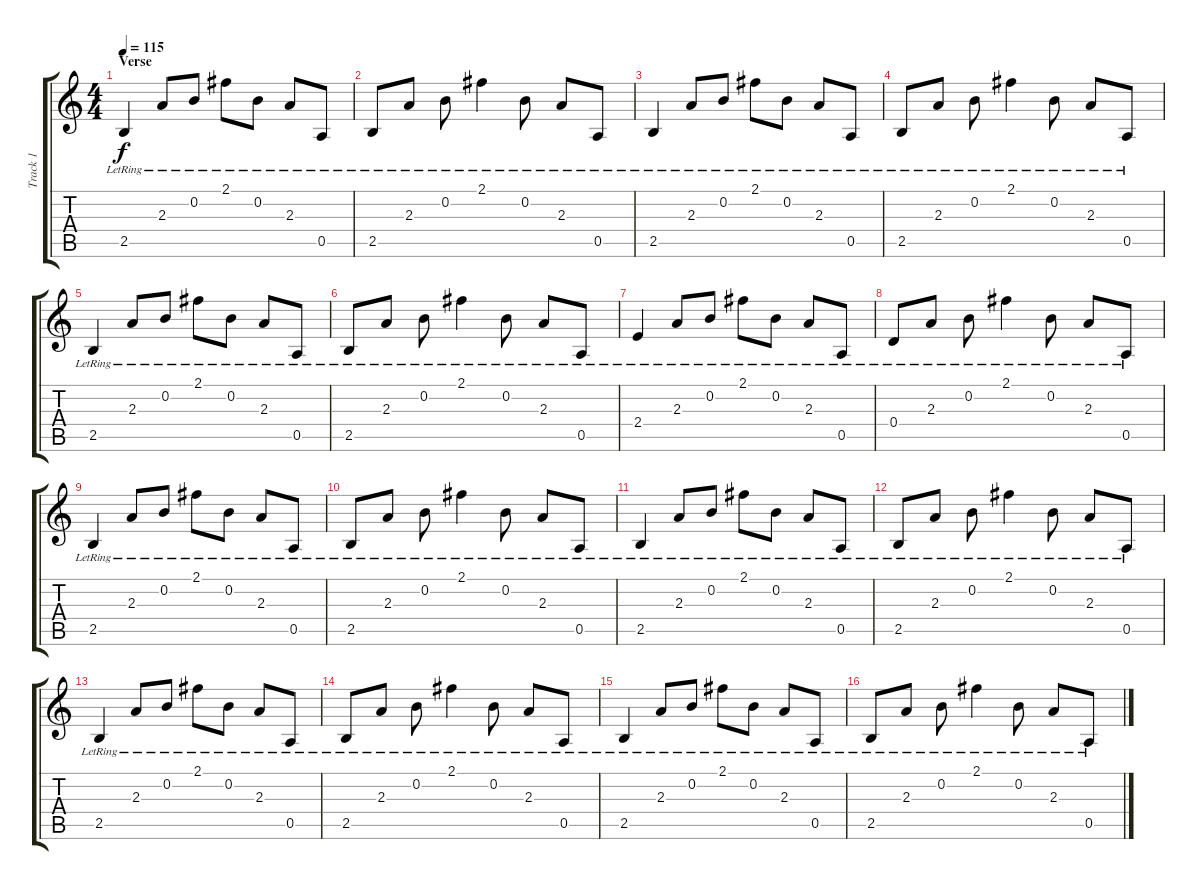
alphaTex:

\track ("Track 1" "Track 1") {instrument electricguitarclean}
\staff {score tabs}
\tuning (E4 B3 G3 D3 A2 E2) {hide}
\ts (4 4)
\section ("" "Verse")
\tempo 115
\clef g2
\ks c
2.5{lr}.4{dy f} 2.3{lr}.8 0.2{lr}.8 2.1{lr}.8 0.2{lr}.8 2.3{lr}.8 0.5{lr}.8 |
2.5{lr}.8 2.3{lr}.8 0.2{lr}.8 2.1{lr}.4 0.2{lr}.8 2.3{lr}.8 0.5{lr}.8 |
2.5{lr}.4 2.3{lr}.8 0.2{lr}.8 2.1{lr}.8 0.2{lr}.8 2.3{lr}.8 0.5{lr}.8 |
2.5{lr}.8 2.3{lr}.8 0.2{lr}.8 2.1{lr}.4 0.2{lr}.8 2.3{lr}.8 0.5{lr}.8 |
2.5{lr}.4 2.3{lr}.8 0.2{lr}.8 2.1{lr}.8 0.2{lr}.8 2.3{lr}.8 0.5{lr}.8 |
2.5{lr}.8 2.3{lr}.8 0.2{lr}.8 2.1{lr}.4 0.2{lr}.8 2.3{lr}.8 0.5{lr}.8 |
2.4{lr}.4 2.3{lr}.8 0.2{lr}.8 2.1{lr}.8 0.2{lr}.8 2.3{lr}.8 0.5{lr}.8 |
0.4{lr}.8 2.3{lr}.8 0.2{lr}.8 2.1{lr}.4 0.2{lr}.8 2.3{lr}.8 0.5{lr}.8 |
2.5{lr}.4 2.3{lr}.8 0.2{lr}.8 2.1{lr}.8 0.2{lr}.8 2.3{lr}.8 0.5{lr}.8 |
2.5{lr}.8 2.3{lr}.8 0.2{lr}.8 2.1{lr}.4 0.2{lr}.8 2.3{lr}.8 0.5{lr}.8 |
2.5{lr}.4 2.3{lr}.8 0.2{lr}.8 2.1{lr}.8 0.2{lr}.8 2.3{lr}.8 0.5{lr}.8 |
2.5{lr}.8 2.3{lr}.8 0.2{lr}.8 2.1{lr}.4 0.2{lr}.8 2.3{lr}.8 0.5{lr}.8 |
2.5{lr}.4 2.3{lr}.8 0.2{lr}.8 2.1{lr}.8 0.2{lr}.8 2.3{lr}.8 0.5{lr}.8 |
2.5{lr}.8 2.3{lr}.8 0.2{lr}.8 2.1{lr}.4 0.2{lr}.8 2.3{lr}.8 0.5{lr}.8 |
2.5{lr}.4 2.3{lr}.8 0.2{lr}.8 2.1{lr}.8 0.2{lr}.8 2.3{lr}.8 0.5{lr}.8 |
2.5{lr}.8 2.3{lr}.8 0.2{lr}.8 2.1{lr}.4 0.2{lr}.8 2.3{lr}.8 0.5{lr}.8
